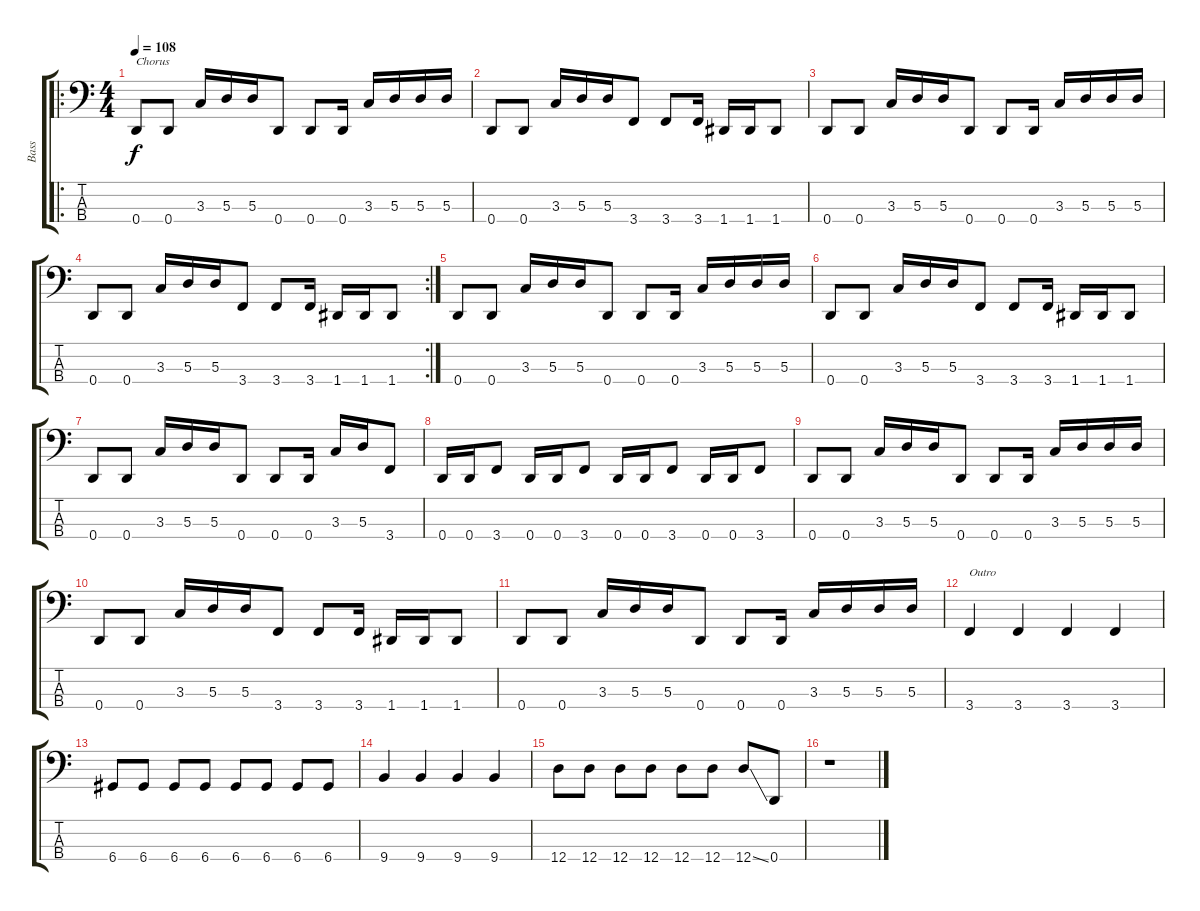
\track ("Bass" "Bass") {instrument electricbasspick}
\staff {score tabs}
\tuning (G2 D2 A1 D1) {hide}
\ro
\ts (4 4)
\tempo 108
\clef f4
\ks c
0.4.8{txt "Chorus" dy f} 0.4.8 3.3.16 5.3.16 5.3.16 0.4.8 0.4.8 0.4.16 3.3.16 5.3.16 5.3.16 5.3.16 |
0.4.8 0.4.8 3.3.16 5.3.16 5.3.16 3.4.8 3.4.8 3.4.16 1.4.16 1.4.16 1.4.8 |
0.4.8 0.4.8 3.3.16 5.3.16 5.3.16 0.4.8 0.4.8 0.4.16 3.3.16 5.3.16 5.3.16 5.3.16 |
\rc 2
0.4.8 0.4.8 3.3.16 5.3.16 5.3.16 3.4.8 3.4.8 3.4.16 1.4.16 1.4.16 1.4.8 |
0.4.8 0.4.8 3.3.16 5.3.16 5.3.16 0.4.8 0.4.8 0.4.16 3.3.16 5.3.16 5.3.16 5.3.16 |
0.4.8 0.4.8 3.3.16 5.3.16 5.3.16 3.4.8 3.4.8 3.4.16 1.4.16 1.4.16 1.4.8 |
0.4.8 0.4.8 3.3.16 5.3.16 5.3.16 0.4.8 0.4.8 0.4.16 3.3.16 5.3.16 3.4.8 |
0.4.16 0.4.16 3.4.8 0.4.16 0.4.16 3.4.8 0.4.16 0.4.16 3.4.8 0.4.16 0.4.16 3.4.8 |
0.4.8 0.4.8 3.3.16 5.3.16 5.3.16 0.4.8 0.4.8 0.4.16 3.3.16 5.3.16 5.3.16 5.3.16 |
0.4.8 0.4.8 3.3.16 5.3.16 5.3.16 3.4.8 3.4.8 3.4.16 1.4.16 1.4.16 1.4.8 |
0.4.8 0.4.8 3.3.16 5.3.16 5.3.16 0.4.8 0.4.8 0.4.16 3.3.16 5.3.16 5.3.16 5.3.16 |
3.4.4{txt "Outro"} 3.4.4 3.4.4 3.4.4 |
6.4.8 6.4.8 6.4.8 6.4.8 6.4.8 6.4.8 6.4.8 6.4.8 |
9.4.4 9.4.4 9.4.4 9.4.4 |
12.4.8 12.4.8 12.4.8 12.4.8 12.4.8 12.4.8 12.4{ss}.8 0.4.8 |
r.1
